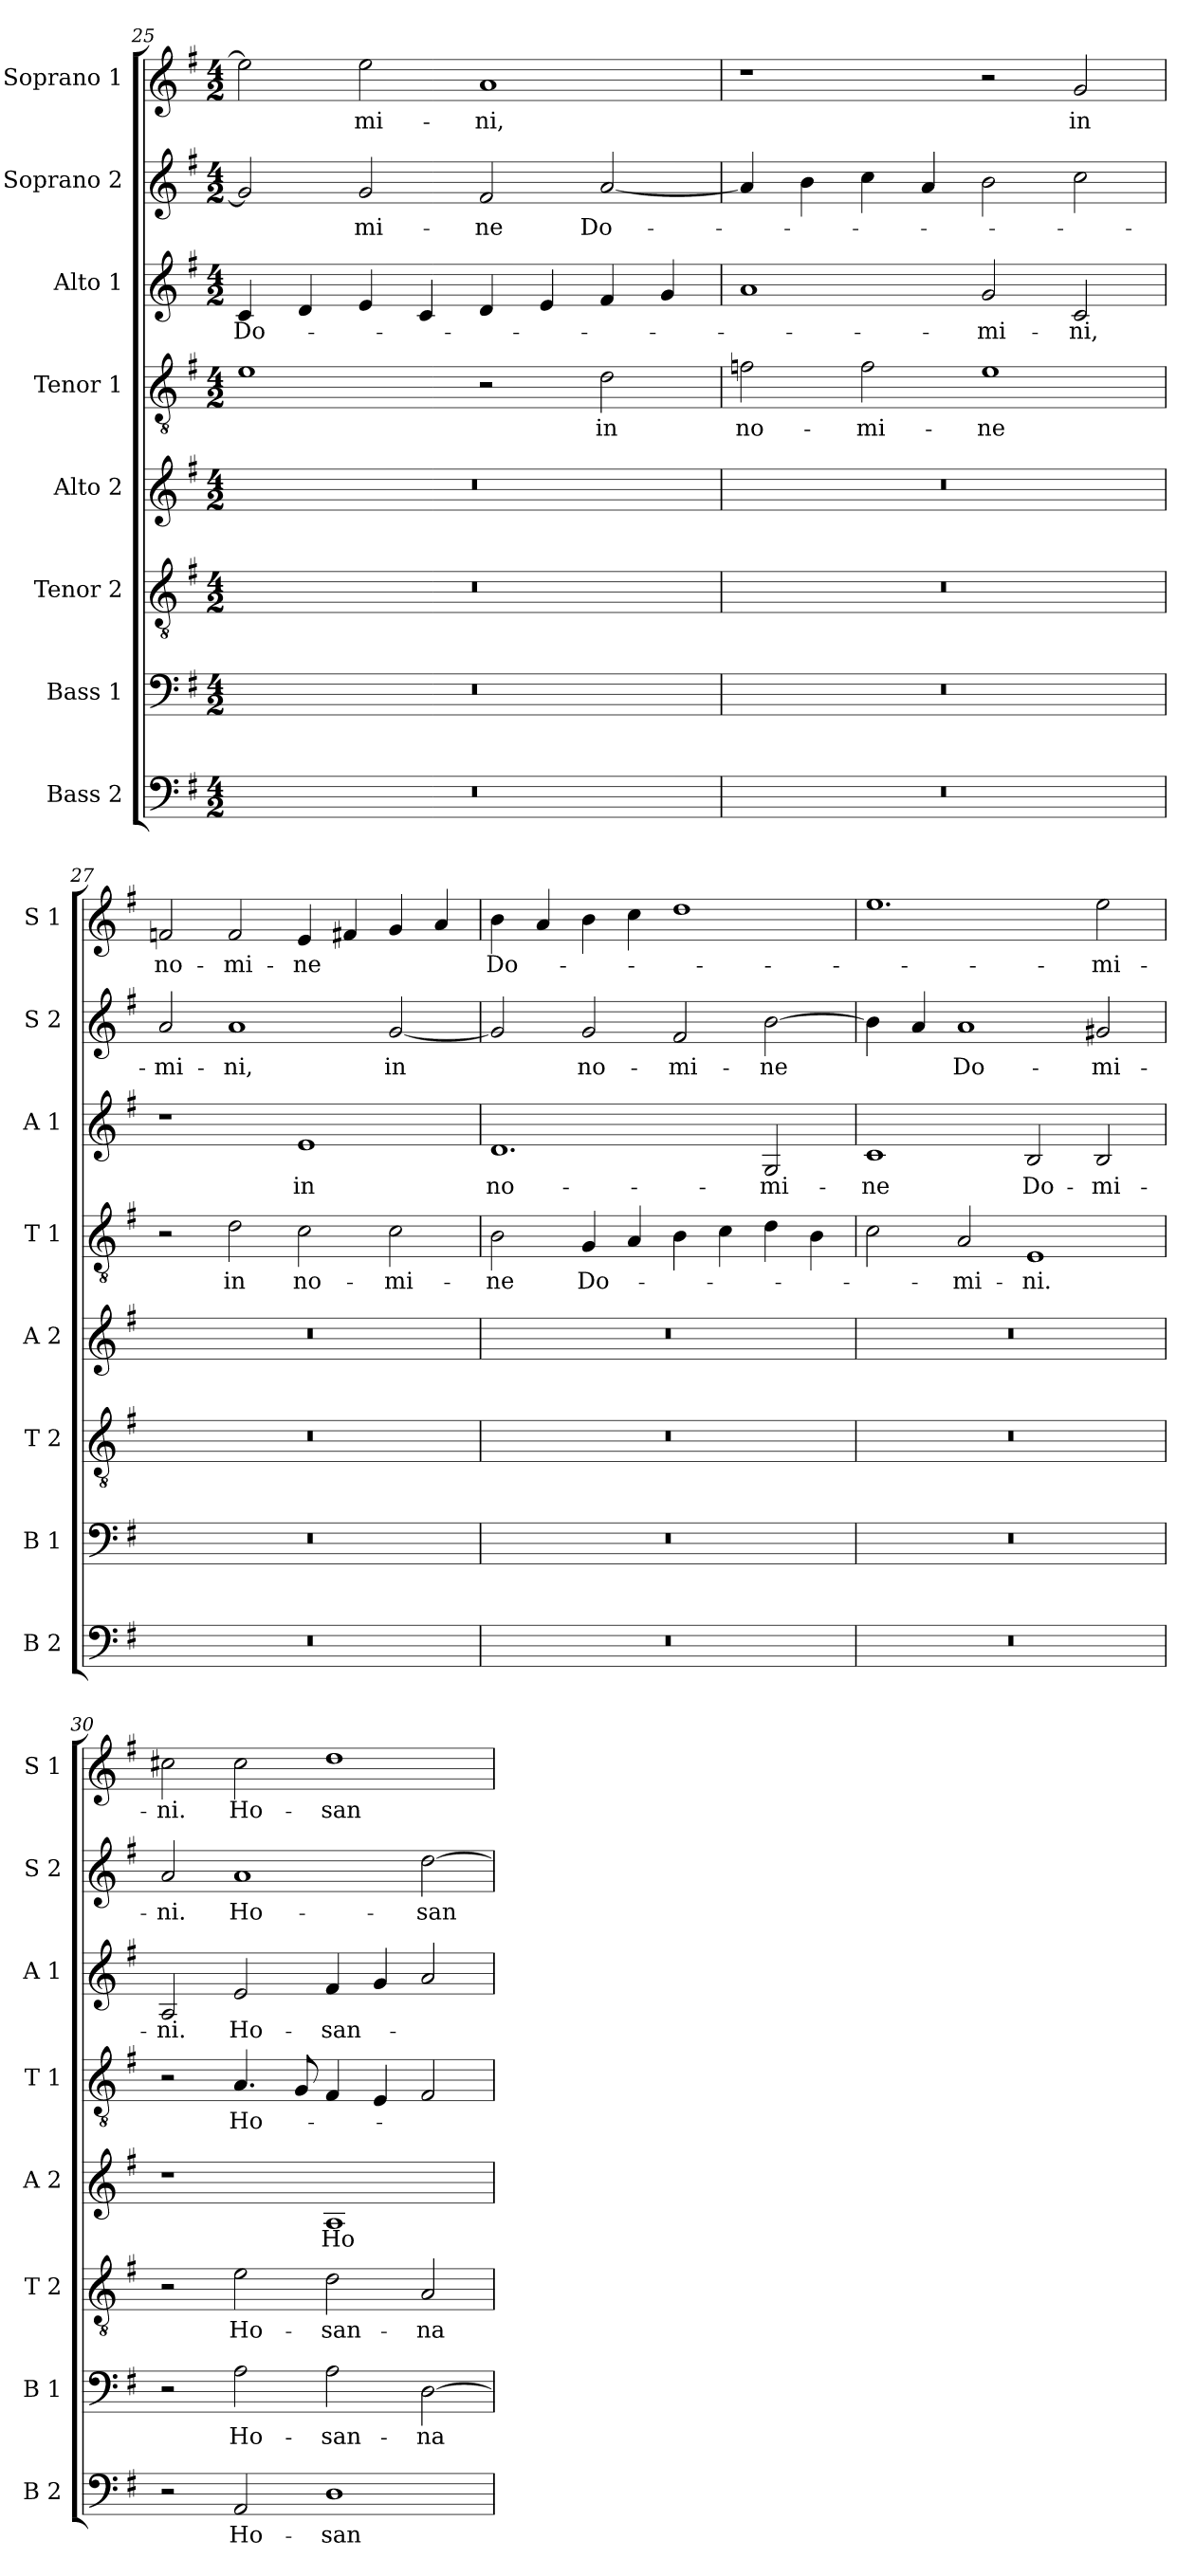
**kern	**text	**kern	**text	**kern	**text	**kern	**text	**kern	**text	**kern	**text	**kern	**text	**kern	**text
*part8	*part8	*part7	*part7	*part6	*part6	*part5	*part5	*part4	*part4	*part3	*part3	*part2	*part2	*part1	*part1
*staff8	*staff8	*staff7	*staff7	*staff6	*staff6	*staff5	*staff5	*staff4	*staff4	*staff3	*staff3	*staff2	*staff2	*staff1	*staff1
*I"Bass 2	*	*I"Bass 1	*	*I"Tenor 2	*	*I"Alto 2	*	*I"Tenor 1	*	*I"Alto 1	*	*I"Soprano 2	*	*I"Soprano 1	*
*I'B 2	*	*I'B 1	*	*I'T 2	*	*I'A 2	*	*I'T 1	*	*I'A 1	*	*I'S 2	*	*I'S 1	*
*clefF4	*	*clefF4	*	*clefGv2	*	*clefG2	*	*clefGv2	*	*clefG2	*	*clefG2	*	*clefG2	*
*k[f#]	*	*k[f#]	*	*k[f#]	*	*k[f#]	*	*k[f#]	*	*k[f#]	*	*k[f#]	*	*k[f#]	*
*G:	*	*G:	*	*G:	*	*G:	*	*G:	*	*G:	*	*G:	*	*G:	*
*M4/2	*	*M4/2	*	*M4/2	*	*M4/2	*	*M4/2	*	*M4/2	*	*M4/2	*	*M4/2	*
=25	=25	=25	=25	=25	=25	=25	=25	=25	=25	=25	=25	=25	=25	=25	=25
!	!	!	!	!	!	!	!	!	!	!	!LO:LY:b	!	!	!	!
0r	.	0r	.	0r	.	0r	.	1e	.	4c/	Do-	2g/]	.	2ee\]	.
.	.	.	.	.	.	.	.	.	.	4d/	.	.	.	.	.
!	!	!	!	!	!	!	!	!	!	!	!	!	!LO:LY:b	!	!LO:LY:b
.	.	.	.	.	.	.	.	.	.	4e/	.	2g/	-mi-	2ee\	-mi-
.	.	.	.	.	.	.	.	.	.	4c/	.	.	.	.	.
!	!	!	!	!	!	!	!	!	!	!	!	!	!LO:LY:b	!	!LO:LY:b
.	.	.	.	.	.	.	.	2r	.	4d/	.	2f#/	-ne	1a	-ni,
.	.	.	.	.	.	.	.	.	.	4e/	.	.	.	.	.
!	!	!	!	!	!	!	!	!	!LO:LY:b	!	!	!	!LO:LY:b	!	!
.	.	.	.	.	.	.	.	2d\	in	4f#/	.	[2a/	Do-	.	.
.	.	.	.	.	.	.	.	.	.	4g/	.	.	.	.	.
!!LO:LB:g=z
=26	=26	=26	=26	=26	=26	=26	=26	=26	=26	=26	=26	=26	=26	=26	=26
!	!	!	!	!	!	!	!	!	!LO:LY:b	!	!	!	!	!	!
0r	.	0r	.	0r	.	0r	.	2fn\	no-	1a	.	4a/]	.	1r	.
.	.	.	.	.	.	.	.	.	.	.	.	4b\	.	.	.
!	!	!	!	!	!	!	!	!	!LO:LY:b	!	!	!	!	!	!
.	.	.	.	.	.	.	.	2f\	-mi-	.	.	4cc\	.	.	.
.	.	.	.	.	.	.	.	.	.	.	.	4a/	.	.	.
!	!	!	!	!	!	!	!	!	!LO:LY:b	!	!LO:LY:b	!	!	!	!
.	.	.	.	.	.	.	.	1e	-ne	2g/	-mi-	2b\	.	2r	.
!	!	!	!	!	!	!	!	!	!	!	!LO:LY:b	!	!	!	!LO:LY:b
.	.	.	.	.	.	.	.	.	.	2c/	-ni,	2cc\	.	2g/	in
=27	=27	=27	=27	=27	=27	=27	=27	=27	=27	=27	=27	=27	=27	=27	=27
!	!	!	!	!	!	!	!	!	!	!	!	!	!LO:LY:b	!	!LO:LY:b
0r	.	0r	.	0r	.	0r	.	2r	.	1r	.	2a/	-mi-	2fn/	no-
!	!	!	!	!	!	!	!	!	!LO:LY:b	!	!	!	!LO:LY:b	!	!LO:LY:b
.	.	.	.	.	.	.	.	2d\	in	.	.	1a	-ni,	2f/	-mi-
!	!	!	!	!	!	!	!	!	!LO:LY:b	!	!LO:LY:b	!	!	!	!LO:LY:b
.	.	.	.	.	.	.	.	2c\	no-	1e	in	.	.	4e/	-ne
.	.	.	.	.	.	.	.	.	.	.	.	.	.	4f#X/	.
!	!	!	!	!	!	!	!	!	!LO:LY:b	!	!	!	!LO:LY:b	!	!
.	.	.	.	.	.	.	.	2c\	-mi-	.	.	[2g/	in	4g/	.
.	.	.	.	.	.	.	.	.	.	.	.	.	.	4a/	.
=28	=28	=28	=28	=28	=28	=28	=28	=28	=28	=28	=28	=28	=28	=28	=28
!	!	!	!	!	!	!	!	!	!LO:LY:b	!	!LO:LY:b	!	!	!	!LO:LY:b
0r	.	0r	.	0r	.	0r	.	2B\	-ne	1.d	no-	2g/]	.	4b\	Do-
.	.	.	.	.	.	.	.	.	.	.	.	.	.	4a/	.
!	!	!	!	!	!	!	!	!	!LO:LY:b	!	!	!	!LO:LY:b	!	!
.	.	.	.	.	.	.	.	4G/	Do-	.	.	2g/	no-	4b\	.
.	.	.	.	.	.	.	.	4A/	.	.	.	.	.	4cc\	.
!	!	!	!	!	!	!	!	!	!	!	!	!	!LO:LY:b	!	!
.	.	.	.	.	.	.	.	4B\	.	.	.	2f#/	-mi-	1dd	.
.	.	.	.	.	.	.	.	4c\	.	.	.	.	.	.	.
!	!	!	!	!	!	!	!	!	!	!	!LO:LY:b	!	!LO:LY:b	!	!
.	.	.	.	.	.	.	.	4d\	.	2G/	-mi-	[2b\	-ne	.	.
.	.	.	.	.	.	.	.	4B\	.	.	.	.	.	.	.
=29	=29	=29	=29	=29	=29	=29	=29	=29	=29	=29	=29	=29	=29	=29	=29
!	!	!	!	!	!	!	!	!	!	!	!LO:LY:b	!	!	!	!
0r	.	0r	.	0r	.	0r	.	2c\	.	1c	-ne	4b\]	.	1.ee	.
.	.	.	.	.	.	.	.	.	.	.	.	4a/	.	.	.
!	!	!	!	!	!	!	!	!	!LO:LY:b	!	!	!	!LO:LY:b	!	!
.	.	.	.	.	.	.	.	2A/	-mi-	.	.	1a	Do-	.	.
!	!	!	!	!	!	!	!	!	!LO:LY:b	!	!LO:LY:b	!	!	!	!
.	.	.	.	.	.	.	.	1E	-ni.	2B/	Do-	.	.	.	.
!	!	!	!	!	!	!	!	!	!	!	!LO:LY:b	!	!LO:LY:b	!	!LO:LY:b
.	.	.	.	.	.	.	.	.	.	2B/	-mi-	2g#X/	-mi-	2ee\	-mi-
!!LO:PB:g=z
=30	=30	=30	=30	=30	=30	=30	=30	=30	=30	=30	=30	=30	=30	=30	=30
!	!	!	!	!	!	!	!	!	!	!	!LO:LY:b	!	!LO:LY:b	!	!LO:LY:b
2r	.	2r	.	2r	.	1r	.	2r	.	2A/	-ni.	2a/	-ni.	2cc#X\	-ni.
!	!LO:LY:b	!	!LO:LY:b	!	!LO:LY:b	!	!	!	!LO:LY:b	!	!LO:LY:b	!	!LO:LY:b	!	!LO:LY:b
2AA/	Ho-	2A\	Ho-	2e\	Ho-	.	.	4.A/	Ho-	2e/	Ho-	1a	Ho-	2cc#\	Ho-
.	.	.	.	.	.	.	.	8G/	.	.	.	.	.	.	.
!	!LO:LY:b	!	!LO:LY:b	!	!LO:LY:b	!	!LO:LY:b	!	!	!	!LO:LY:b	!	!	!	!LO:LY:b
1D	-san-	2A\	-san-	2d\	-san-	1A	Ho-	4F#/	.	4f#/	-san-	.	.	1dd	-san-
.	.	.	.	.	.	.	.	4E/	.	4g/	.	.	.	.	.
!	!	!	!LO:LY:b	!	!LO:LY:b	!	!	!	!	!	!	!	!LO:LY:b	!	!
.	.	[2D\	-na	2A/	-na	.	.	2F#/	.	2a/	.	[2dd\	-san-	.	.
=	=	=	=	=	=	=	=	=	=	=	=	=	=	=	=
*-	*-	*-	*-	*-	*-	*-	*-	*-	*-	*-	*-	*-	*-	*-	*-
